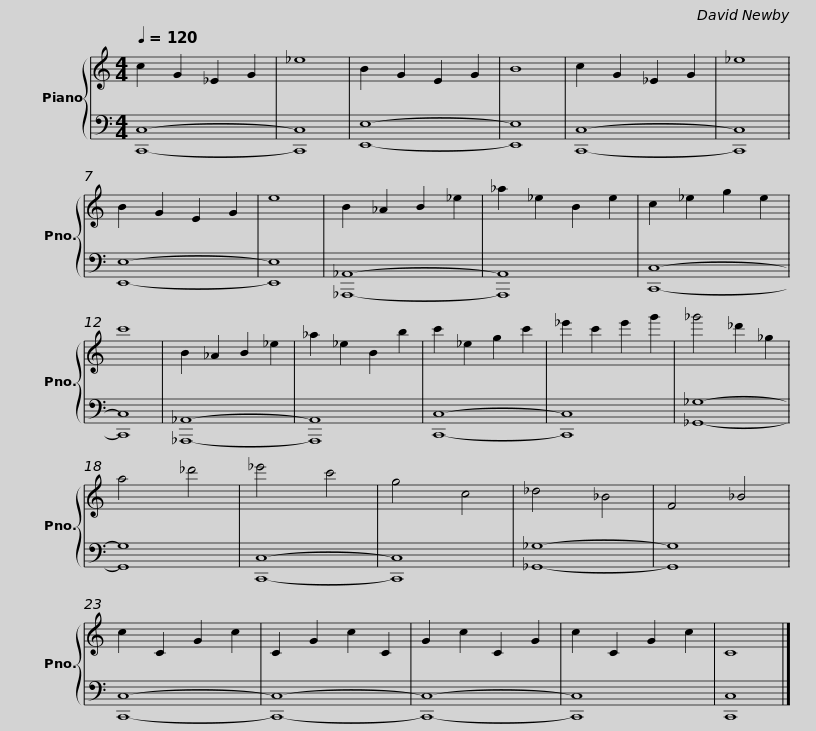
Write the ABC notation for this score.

X:1
%%score { 1 | 2 }
L:1/8
Q:1/4=120
M:4/4
I:linebreak $
K:C
V:1 treble
V:2 bass
V:1
 c2 G2 _E2 G2 | _e8 | B2 G2 E2 G2 | B8 | c2 G2 _E2 G2 | %5
 _e8 | B2 G2 E2 G2 | e8 | B2 _A2 B2 _e2 | _a2 _e2 B2 e2 |$ %10
 c2 _e2 g2 e2 | c'8 | B2 _A2 B2 _e2 | _a2 _e2 B2 b2 | c'2 _e2 g2 c'2 | %15
 _e'2 c'2 e'2 g'2 | _g'4 _d'2 _g2 | a4 _d'4 | _e'4 c'4 |$ g4 c4 | %20
 _d4 _B4 | F4 _B4 | c2 C2 G2 c2 | C2 G2 c2 C2 | G2 c2 C2 G2 | %25
 c2 C2 G2 c2 | C8 |] %27
V:2
 [C,,C,]8- | [C,,C,]8 | [E,,E,]8- | [E,,E,]8 | [C,,C,]8- | %5
 [C,,C,]8 | [E,,E,]8- | [E,,E,]8 | [_A,,,_A,,]8- | [A,,,A,,]8 |$ %10
 [C,,C,]8- | [C,,C,]8 | [_A,,,_A,,]8- | [A,,,A,,]8 | [C,,C,]8- | %15
 [C,,C,]8 | [_G,,_G,]8- | [G,,G,]8 | [C,,C,]8- |$ [C,,C,]8 | %20
 [_G,,_G,]8- | [G,,G,]8 | [C,,C,]8- | [C,,C,]8- | [C,,C,]8- | %25
 [C,,C,]8 | [C,,C,]8 |] %27
